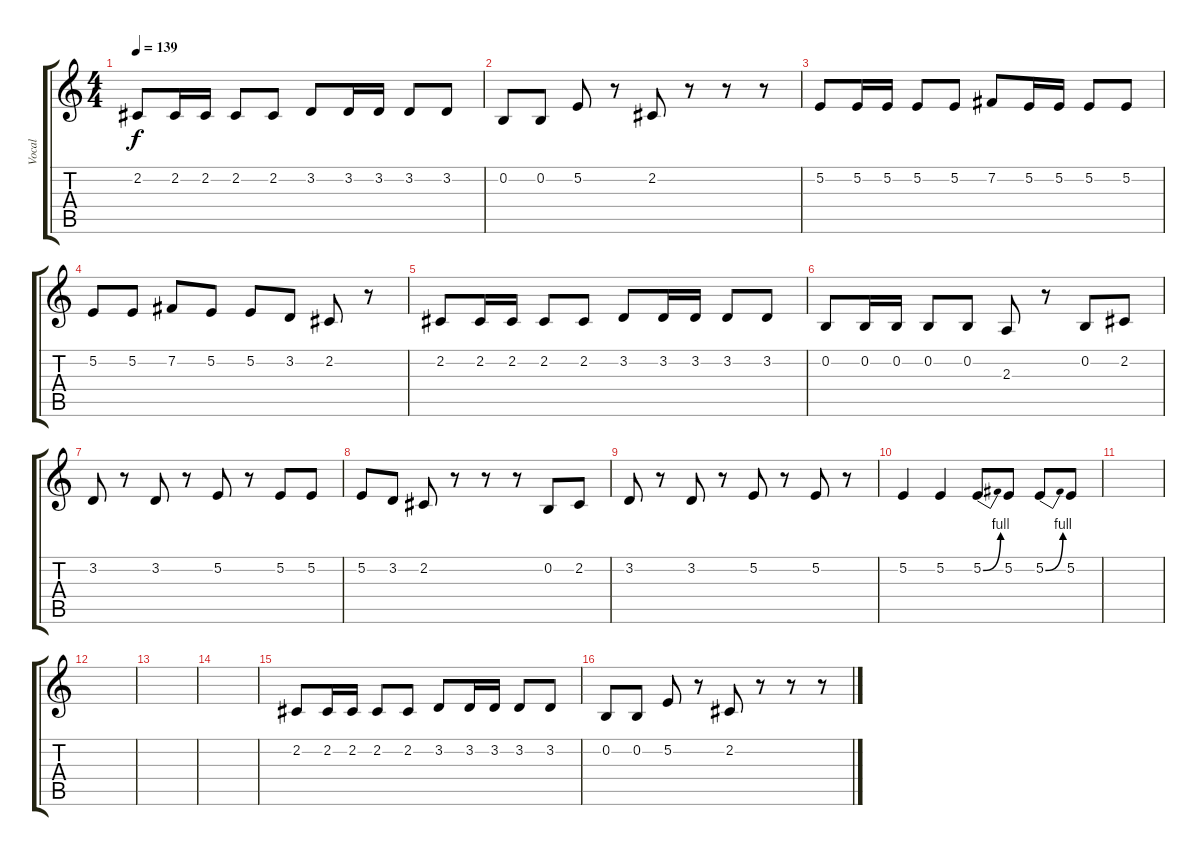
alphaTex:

\track ("Vocal" "Vocal") {instrument tenorsax}
\staff {score tabs}
\tuning (E4 B3 G3 D3 A2 E2) {hide}
\ts (4 4)
\tempo 139
\clef g2
\ks c
2.2.8{dy f} 2.2.16 2.2.16 2.2.8 2.2.8 3.2.8 3.2.16 3.2.16 3.2.8 3.2.8 |
0.2.8 0.2.8 5.2.8 r.8 2.2.8 r.8 r.8 r.8 |
5.2.8 5.2.16 5.2.16 5.2.8 5.2.8 7.2.8 5.2.16 5.2.16 5.2.8 5.2.8 |
5.2.8 5.2.8 7.2.8 5.2.8 5.2.8 3.2.8 2.2.8 r.8 |
2.2.8 2.2.16 2.2.16 2.2.8 2.2.8 3.2.8 3.2.16 3.2.16 3.2.8 3.2.8 |
0.2.8 0.2.16 0.2.16 0.2.8 0.2.8 2.3.8 r.8 0.2.8 2.2.8 |
3.2.8 r.8 3.2.8 r.8 5.2.8 r.8 5.2.8 5.2.8 |
5.2.8 3.2.8 2.2.8 r.8 r.8 r.8 0.2.8 2.2.8 |
3.2.8 r.8 3.2.8 r.8 5.2.8 r.8 5.2.8 r.8 |
5.2.4 5.2.4 5.2{be (bend 0 0 60 4)}.8 5.2.8 5.2{be (bend 0 0 60 4)}.8 5.2.8 |
|
|
|
|
2.2.8 2.2.16 2.2.16 2.2.8 2.2.8 3.2.8 3.2.16 3.2.16 3.2.8 3.2.8 |
0.2.8 0.2.8 5.2.8 r.8 2.2.8 r.8 r.8 r.8
